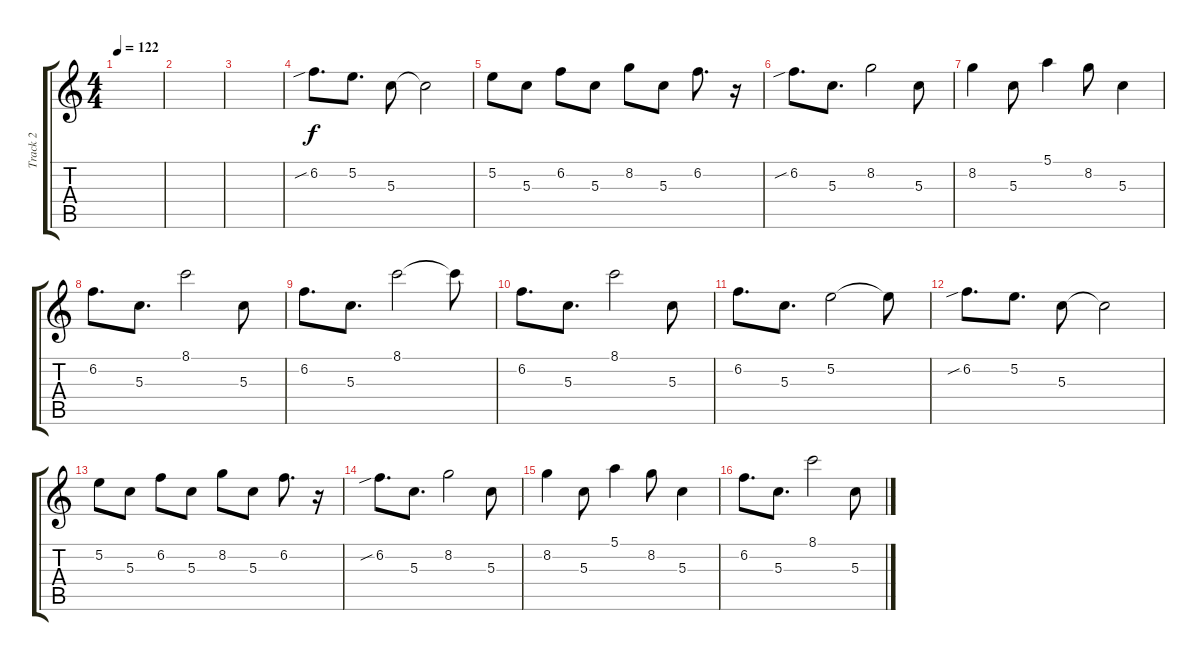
\track ("Track 2" "Track 2") {instrument overdrivenguitar}
\staff {score tabs}
\tuning (E4 B3 G3 D3 A2 E2) {hide}
\ts (4 4)
\tempo 122
\clef g2
\ks c
|
|
|
6.2{sib}.8{d volume 13} 5.2.8{d} 5.3.8 5.3{t}.2 |
5.2.8 5.3.8 6.2.8 5.3.8 8.2.8 5.3.8 6.2.8{d} r.16 |
6.2{sib}.8{d} 5.3.8{d} 8.2.2 5.3.8 |
8.2.4 5.3.8 5.1.4 8.2.8 5.3.4 |
6.2.8{d} 5.3.8{d} 8.1.2 5.3.8 |
6.2.8{d} 5.3.8{d} 8.1.2 8.1{t}.8 |
6.2.8{d} 5.3.8{d} 8.1.2 5.3.8 |
6.2.8{d} 5.3.8{d} 5.2.2 5.2{t}.8 |
6.2{sib}.8{d} 5.2.8{d} 5.3.8 5.3{t}.2 |
5.2.8 5.3.8 6.2.8 5.3.8 8.2.8 5.3.8 6.2.8{d} r.16 |
6.2{sib}.8{d} 5.3.8{d} 8.2.2 5.3.8 |
8.2.4 5.3.8 5.1.4 8.2.8 5.3.4 |
6.2.8{d} 5.3.8{d} 8.1.2 5.3.8
